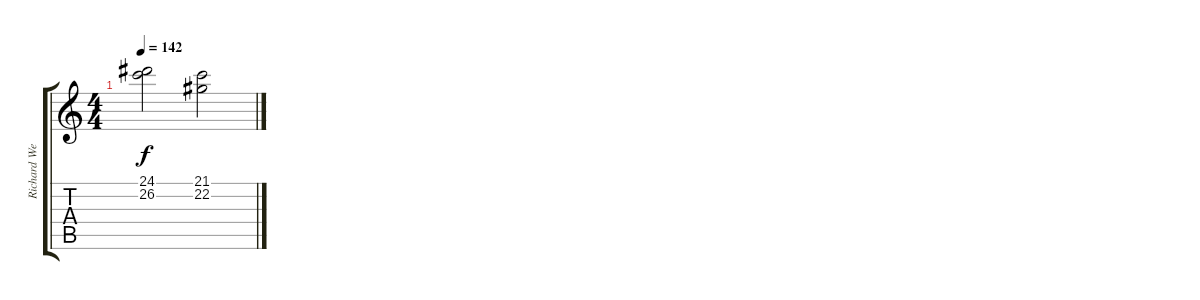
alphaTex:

\track ("Richard West 1" "Richard We") {instrument stringensemble1}
\staff {score tabs}
\tuning (Eb4 Bb3 Gb3 Db3 Ab2 Eb2) {hide}
\ts (4 4)
\tempo 142
\clef g2
\ks c
(24.1 26.2).2{dy f} (21.1 22.2).2
